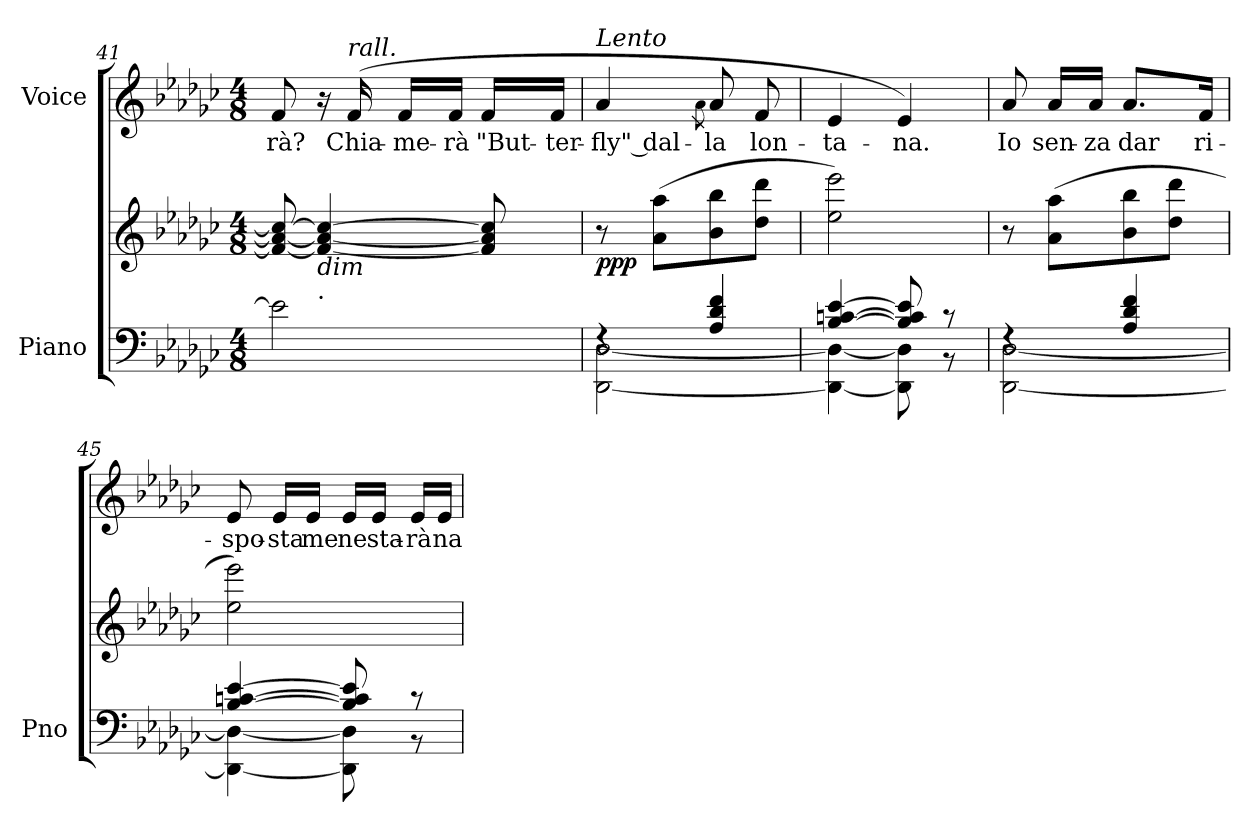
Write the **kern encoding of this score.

**kern	**kern	**dynam	**kern	**text
*part2	*part2	*part2	*part1	*part1
*staff3	*staff2	*staff2/3	*staff1	*staff1
*I"Piano	*	*	*I"Voice	*
*I'Pno	*	*	*	*
!!LO:LB:g=z
*clefF4	*clefG2	*	*clefG2	*
*k[b-e-a-d-g-c-]	*k[b-e-a-d-g-c-]	*	*k[b-e-a-d-g-c-]	*
*M4/8	*M4/8	*	*M4/8	*
=41	=41	=41	=41	=41
!	!	!	!	!LO:LY:b
2e-\]	8f/_ 8a-/_ 8cc/_	.	8f/	rà?
!	!LO:TX:b:i:t=dim	!	!	!
!	!LO:TX:b:t=.	!	!	!
.	4f/_ 4a-/_ 4cc/_	.	16r	.
!	!	!	!LO:TX:a:i:t=rall.	!
!	!	!	!	!LO:LY:b
.	.	.	(>16f/	Chia-
!	!	!	!	!LO:LY:b
.	.	.	16f/LL	me-
!	!	!	!	!LO:LY:b
.	.	.	16f/JJ	rà
!	!	!	!	!LO:LY:b
.	8f/] 8a-/] 8cc/]	.	16f/LL	"But-
!	!	!	!	!LO:LY:b
.	.	.	16f/JJ	ter-
=42	=42	=42	=42	=42
*^	*	*	*	*
!	!	!	!	!LO:TX:a:i:t=Lento	!
!	!	!	!LO:DY:b	!	!LO:LY:b
4rF	[2DD-\ [2D-\	8r	ppp	4a-/	fly" dal-
.	.	(>8a-\ 8aa-\L	.	.	.
.	.	.	.	8qa-\	.
!	!	!	!	!	!LO:LY:b
4A-/ 4d-/ 4f/	.	8b-\ 8bb-\	.	8a-/	la
!	!	!	!	!	!LO:LY:b
.	.	8dd-\ 8ddd-\J	.	8f/	lon-
=43	=43	=43	=43	=43	=43
!	!	!	!	!	!LO:LY:b
[4B-/ [4cn/ [4e-/	4DD-\_ 4D-\_	2ee-\ 2eee-\)	.	4e-/	ta-
!	!	!	!	!	!LO:LY:b
8B-/] 8c/] 8e-/]	8DD-\] 8D-\]	.	.	4e-/)	na.
8r	8r	.	.	.	.
=44	=44	=44	=44	=44	=44
!	!	!	!	!	!LO:LY:b
4rF	[2DD-\ [2D-\	8r	.	8a-/	Io
!	!	!	!	!	!LO:LY:b
.	.	(>8a-\ 8aa-\L	.	16a-/LL	sen-
!	!	!	!	!	!LO:LY:b
.	.	.	.	16a-/JJ	za
!	!	!	!	!	!LO:LY:b
4A-/ 4d-/ 4f/	.	8b-\ 8bb-\	.	8.a-/L	dar
.	.	8dd-\ 8ddd-\J	.	.	.
!	!	!	!	!	!LO:LY:b
.	.	.	.	16f/Jk	ri-
!!LO:LB:g=z
=45	=45	=45	=45	=45	=45
!	!	!	!	!	!LO:LY:b
[4B-/ [4cn/ [4e-/	4DD-\_ 4D-\_	2ee-\ 2eee-\)	.	8e-/	spo-
!	!	!	!	!	!LO:LY:b
.	.	.	.	16e-/LL	sta
!	!	!	!	!	!LO:LY:b
.	.	.	.	16e-/JJ	me
!	!	!	!	!	!LO:LY:b
8B-/] 8c/] 8e-/]	8DD-\] 8D-\]	.	.	16e-/LL	ne
!	!	!	!	!	!LO:LY:b
.	.	.	.	16e-/JJ	sta-
!	!	!	!	!	!LO:LY:b
8r	8r	.	.	16e-/LL	rà
!	!	!	!	!	!LO:LY:b
.	.	.	.	16e-/JJ	na-
*v	*v	*	*	*	*
=	=	=	=	=
*-	*-	*-	*-	*-
